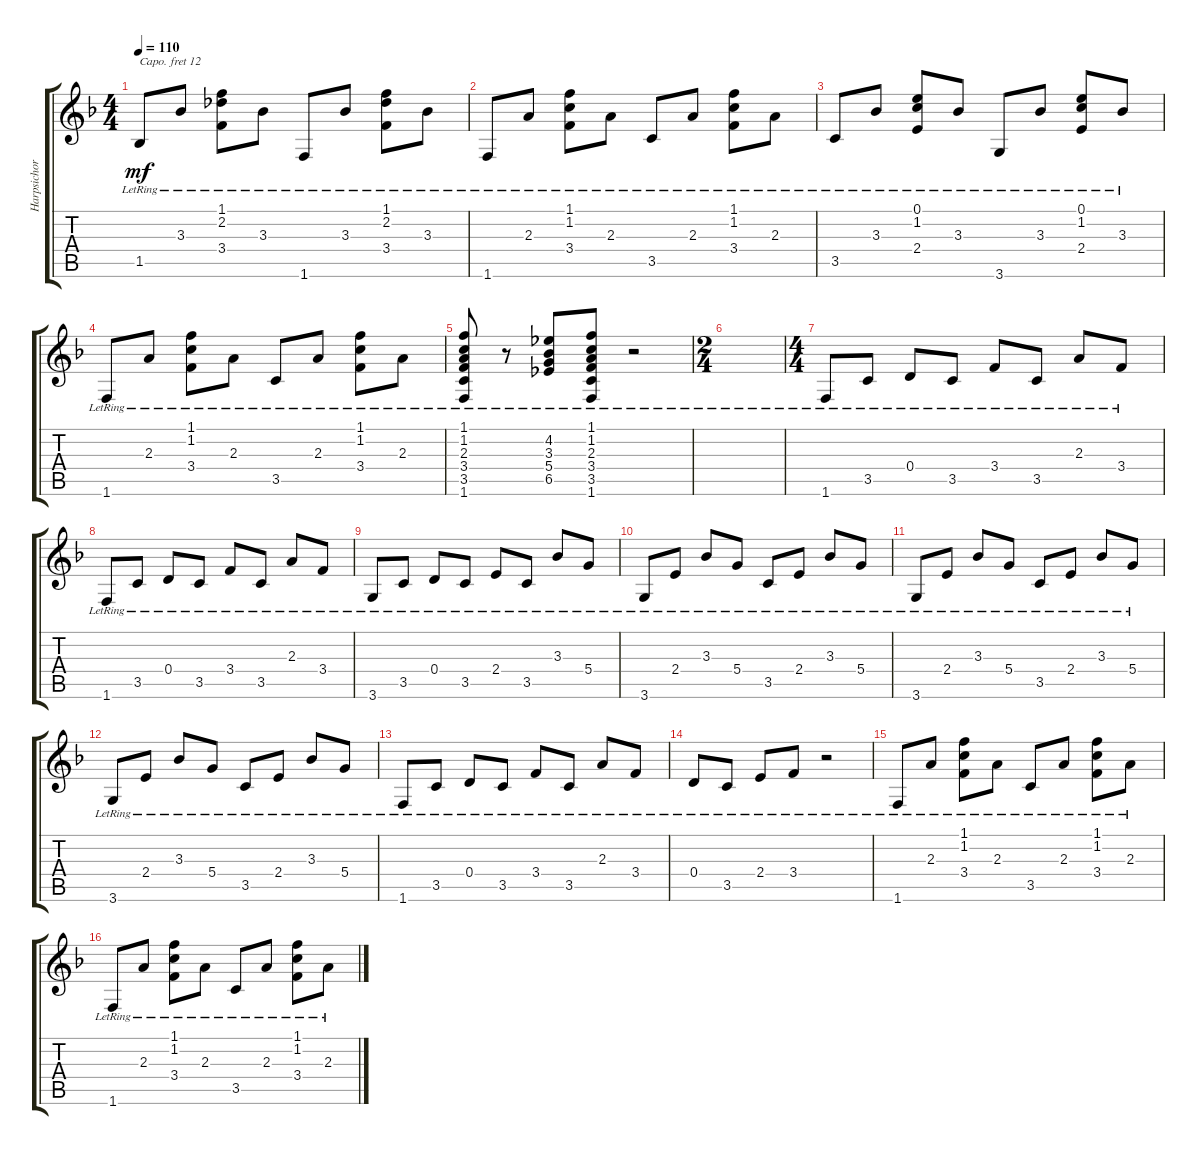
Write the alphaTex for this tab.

\track ("Harpsichord" "Harpsichor") {instrument harpsichord}
\staff {score tabs}
\capo 12
\tuning (E4 B3 G3 D3 A2 E2) {hide}
\ts (4 4)
\tempo 110
\clef g2
\ks f
1.5{lr}.8{dy mf} 3.3{lr}.8 (1.1{lr} 2.2{lr} 3.4{lr}).8 3.3{lr}.8 1.6{lr}.8 3.3{lr}.8 (1.1{lr} 2.2{lr} 3.4{lr}).8 3.3{lr}.8 |
1.6{lr}.8 2.3{lr}.8 (1.1{lr} 1.2{lr} 3.4{lr}).8 2.3{lr}.8 3.5{lr}.8 2.3{lr}.8 (1.1{lr} 1.2{lr} 3.4{lr}).8 2.3{lr}.8 |
3.5{lr}.8 3.3{lr}.8 (0.1{lr} 1.2{lr} 2.4{lr}).8 3.3{lr}.8 3.6{lr}.8 3.3{lr}.8 (0.1{lr} 1.2{lr} 2.4{lr}).8 3.3{lr}.8 |
1.6{lr}.8 2.3{lr}.8 (1.1{lr} 1.2{lr} 3.4{lr}).8 2.3{lr}.8 3.5{lr}.8 2.3{lr}.8 (1.1{lr} 1.2{lr} 3.4{lr}).8 2.3{lr}.8 |
(1.1{lr} 1.2{lr} 2.3{lr} 3.4{lr} 3.5{lr} 1.6{lr}).8 r.8 (4.2{lr} 3.3{lr} 5.4{lr} 6.5{lr}).8 (1.1{lr} 1.2{lr} 2.3{lr} 3.4{lr} 3.5{lr} 1.6{lr}).8 r.2 |
\ts (2 4)
|
\ts (4 4)
1.6{lr}.8 3.5{lr}.8 0.4{lr}.8 3.5{lr}.8 3.4{lr}.8 3.5{lr}.8 2.3{lr}.8 3.4{lr}.8 |
1.6{lr}.8 3.5{lr}.8 0.4{lr}.8 3.5{lr}.8 3.4{lr}.8 3.5{lr}.8 2.3{lr}.8 3.4{lr}.8 |
3.6{lr}.8 3.5{lr}.8 0.4{lr}.8 3.5{lr}.8 2.4{lr}.8 3.5{lr}.8 3.3{lr}.8 5.4{lr}.8 |
3.6{lr}.8 2.4{lr}.8 3.3{lr}.8 5.4{lr}.8 3.5{lr}.8 2.4{lr}.8 3.3{lr}.8 5.4{lr}.8 |
3.6{lr}.8 2.4{lr}.8 3.3{lr}.8 5.4{lr}.8 3.5{lr}.8 2.4{lr}.8 3.3{lr}.8 5.4{lr}.8 |
3.6{lr}.8 2.4{lr}.8 3.3{lr}.8 5.4{lr}.8 3.5{lr}.8 2.4{lr}.8 3.3{lr}.8 5.4{lr}.8 |
1.6{lr}.8 3.5{lr}.8 0.4{lr}.8 3.5{lr}.8 3.4{lr}.8 3.5{lr}.8 2.3{lr}.8 3.4{lr}.8 |
0.4{lr}.8 3.5{lr}.8 2.4{lr}.8 3.4{lr}.8 r.2 |
1.6{lr}.8 2.3{lr}.8 (1.1{lr} 1.2{lr} 3.4{lr}).8 2.3{lr}.8 3.5{lr}.8 2.3{lr}.8 (1.1{lr} 1.2{lr} 3.4{lr}).8 2.3{lr}.8 |
1.6{lr}.8 2.3{lr}.8 (1.1{lr} 1.2{lr} 3.4{lr}).8 2.3{lr}.8 3.5{lr}.8 2.3{lr}.8 (1.1{lr} 1.2{lr} 3.4{lr}).8 2.3{lr}.8
